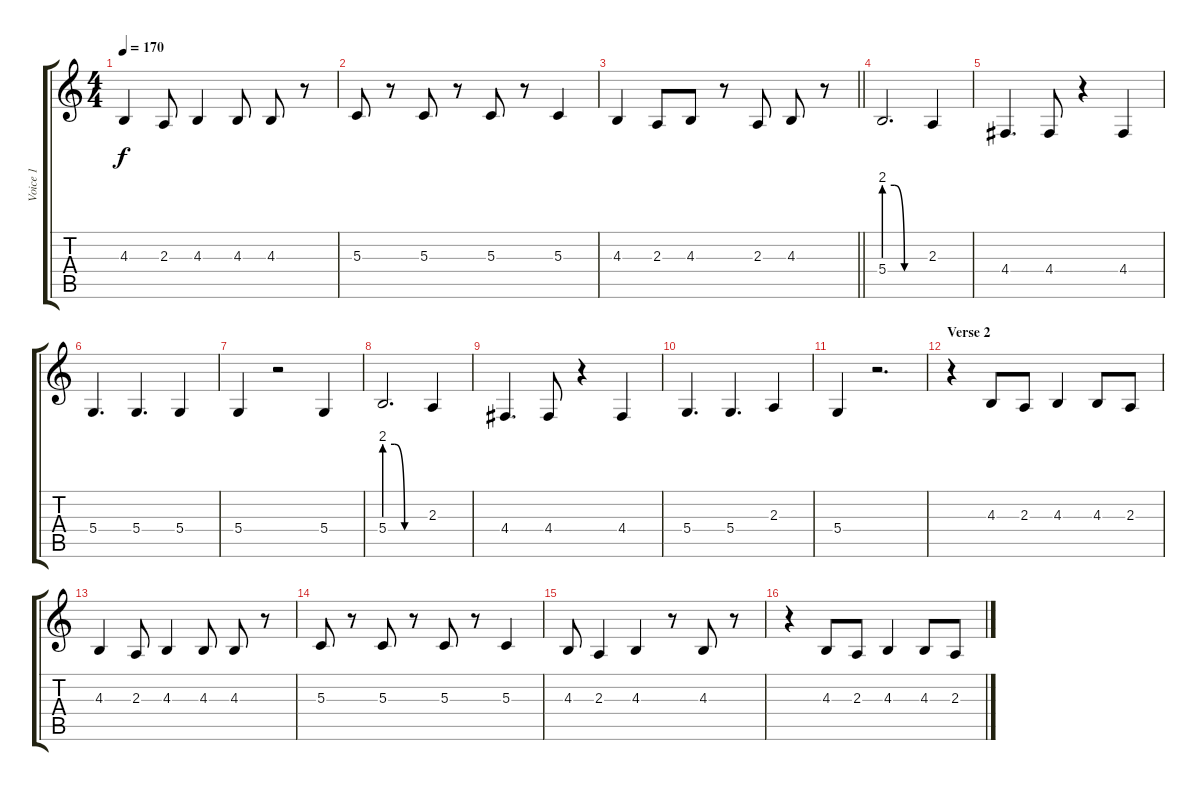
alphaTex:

\track ("Voice 1" "Voice 1") {instrument tenorsax}
\staff {score tabs}
\tuning (E4 B3 G3 D3 A2 E2) {hide}
\ts (4 4)
\tempo 170
\clef g2
\ks c
4.3.4{dy f} 2.3.8 4.3.4 4.3.8 4.3.8 r.8 |
5.3.8 r.8 5.3.8 r.8 5.3.8 r.8 5.3.4 |
\barLineRight lightlight
4.3.4 2.3.8 4.3.8 r.8 2.3.8 4.3.8 r.8 |
5.4{be (custom 0 8 15 8 30 0 60 0)}.2{d} 2.3.4 |
4.4.4{d} 4.4.8 r.4 4.4.4 |
5.4.4{d} 5.4.4{d} 5.4.4 |
5.4.4 r.2 5.4.4 |
5.4{be (custom 0 8 15 8 30 0 60 0)}.2{d} 2.3.4 |
4.4.4{d} 4.4.8 r.4 4.4.4 |
5.4.4{d} 5.4.4{d} 2.3.4 |
5.4.4 r.2{d} |
\section ("" "Verse 2")
r.4 4.3.8 2.3.8 4.3.4 4.3.8 2.3.8 |
4.3.4 2.3.8 4.3.4 4.3.8 4.3.8 r.8 |
5.3.8 r.8 5.3.8 r.8 5.3.8 r.8 5.3.4 |
4.3.8 2.3.4 4.3.4 r.8 4.3.8 r.8 |
r.4 4.3.8 2.3.8 4.3.4 4.3.8 2.3.8
